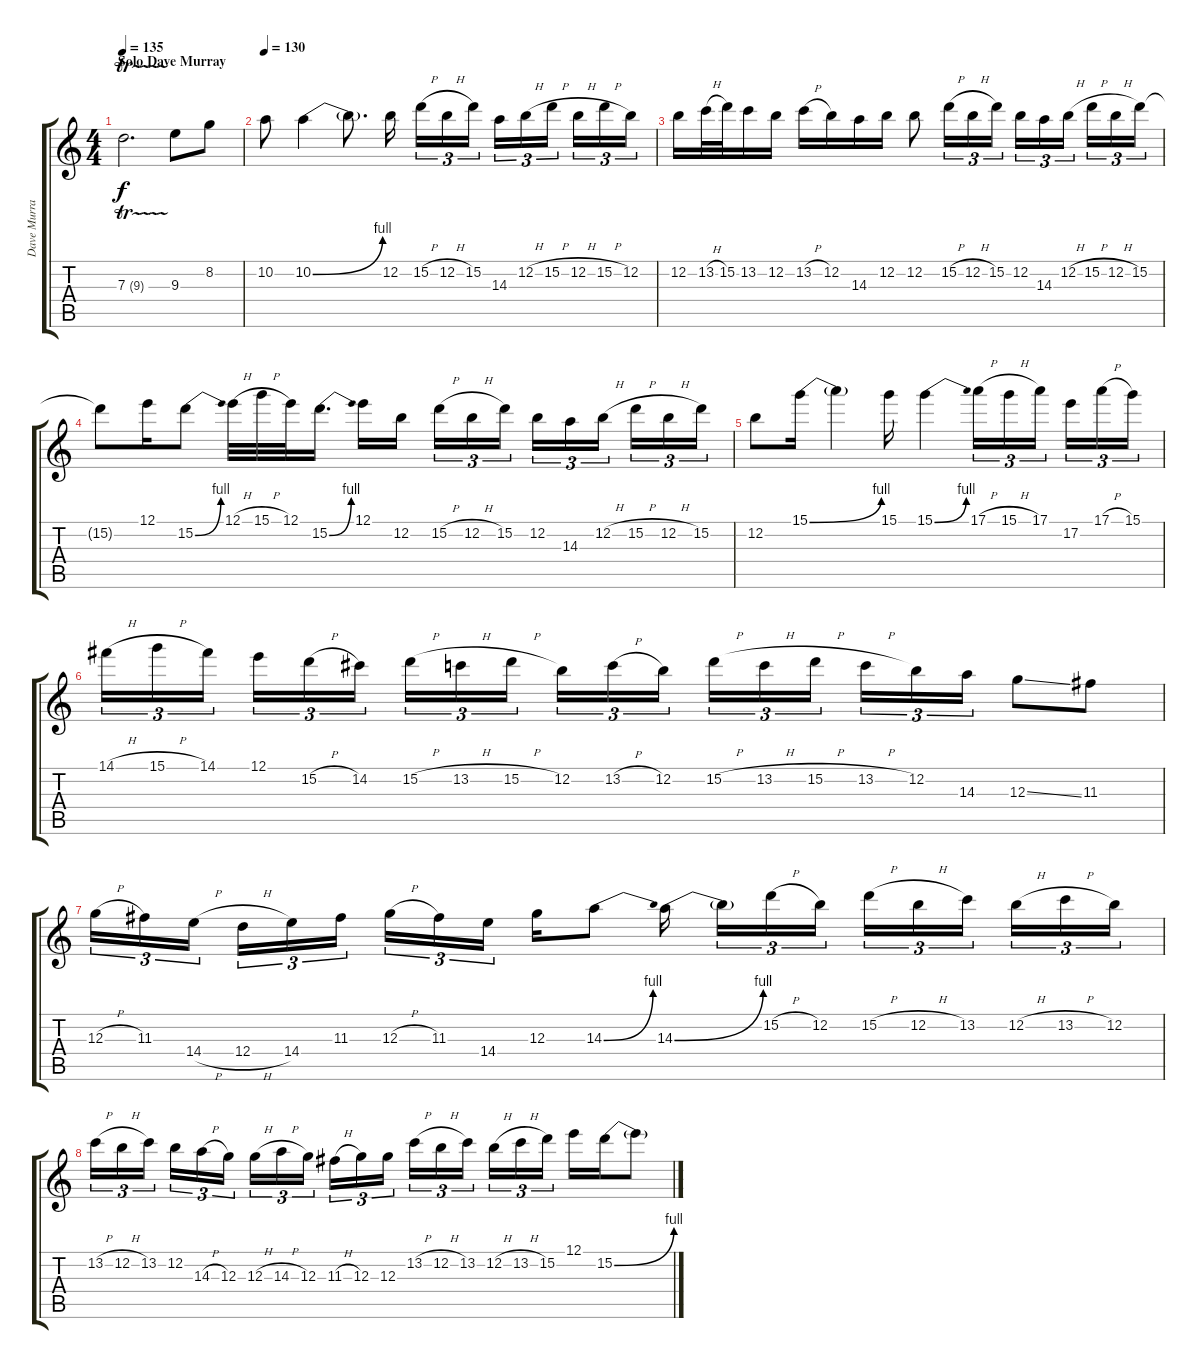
\track ("Dave Murray" "Dave Murra") {instrument distortionguitar}
\staff {score tabs}
\tuning (E4 B3 G3 D3 A2 E2) {hide}
\ts (4 4)
\section ("" "Solo Dave Murray")
\tempo 135
\clef g2
\ks c
7.3{tr (9 32)}.2{d dy f volume 14} 9.3.8{volume 16} 8.2.8 |
\tempo 130
10.2.8{volume 16} 10.2{be (bend 0 0 60 4)}.4 10.2{t}.8{d} 12.2.16{beam splitsecondary} 15.2{h}.16{tu (3 2)} 12.2{h}.16{tu (3 2)} 15.2.16{tu (3 2)} 14.3.16{tu (3 2)} 12.2{h}.16{tu (3 2)} 15.2{h}.16{tu (3 2) beam splitsecondary} 12.2{h}.16{tu (3 2)} 15.2{h}.16{tu (3 2)} 12.2.16{tu (3 2)} |
12.2.16 13.2{h}.32 15.2.32 13.2.16 12.2.16 13.2{h}.16 12.2.16 14.3.16 12.2.16 12.2.8 15.2{h}.16{tu (3 2)} 12.2{h}.16{tu (3 2)} 15.2.16{tu (3 2)} 12.2.16{tu (3 2)} 14.3.16{tu (3 2)} 12.2{h}.16{tu (3 2) beam splitsecondary} 15.2{h}.16{tu (3 2)} 12.2{h}.16{tu (3 2)} 15.2.16{tu (3 2)} |
15.2{t}.8 12.1.16 15.2{be (bend 0 0 60 4)}.8 12.1{h}.32 15.1{h}.32 12.1.32 15.2{be (bend 0 0 60 4)}.16{d} 12.1.16 12.2.16{beam splitsecondary} 15.2{h}.16{tu (3 2)} 12.2{h}.16{tu (3 2)} 15.2.16{tu (3 2)} 12.2.16{tu (3 2)} 14.3.16{tu (3 2)} 12.2{h}.16{tu (3 2) beam splitsecondary} 15.2{h}.16{tu (3 2)} 12.2{h}.16{tu (3 2)} 15.2.16{tu (3 2)} |
12.2.8 15.1{be (bend 0 0 60 4)}.16 15.1{t}.4 15.1.16 15.1{be (bend 0 0 60 4)}.4 17.1{h}.16{tu (3 2)} 15.1{h}.16{tu (3 2)} 17.1.16{tu (3 2) beam splitsecondary} 17.2.16{tu (3 2)} 17.1{h}.16{tu (3 2)} 15.1.16{tu (3 2)} |
14.1{h}.16{tu (3 2)} 15.1{h}.16{tu (3 2)} 14.1.16{tu (3 2) beam splitsecondary} 12.1.16{tu (3 2)} 15.2{h}.16{tu (3 2)} 14.2.16{tu (3 2)} 15.2{h}.16{tu (3 2)} 13.2{h}.16{tu (3 2)} 15.2{h}.16{tu (3 2) beam splitsecondary} 12.2.16{tu (3 2)} 13.2{h}.16{tu (3 2)} 12.2.16{tu (3 2)} 15.2{h}.16{tu (3 2)} 13.2{h}.16{tu (3 2)} 15.2{h}.16{tu (3 2) beam splitsecondary} 13.2{h}.16{tu (3 2)} 12.2.16{tu (3 2)} 14.3.16{tu (3 2)} 12.3{ss}.8 11.3.8 |
12.3{h}.16{tu (3 2)} 11.3.16{tu (3 2)} 14.4{h}.16{tu (3 2) beam splitsecondary} 12.4{h}.16{tu (3 2)} 14.4.16{tu (3 2)} 11.3.16{tu (3 2)} 12.3{h}.16{tu (3 2)} 11.3.16{tu (3 2)} 14.4.16{tu (3 2) beam splitsecondary} 12.3.16 14.3{be (bend 0 0 60 4)}.8 14.3{be (bend 0 0 60 4)}.16{beam splitsecondary} 14.3{t}.16{tu (3 2)} 15.2{h}.16{tu (3 2)} 12.2.16{tu (3 2)} 15.2{h}.16{tu (3 2)} 12.2{h}.16{tu (3 2)} 13.2.16{tu (3 2) beam splitsecondary} 12.2{h}.16{tu (3 2)} 13.2{h}.16{tu (3 2)} 12.2.16{tu (3 2)} |
13.2{h}.16{tu (3 2)} 12.2{h}.16{tu (3 2)} 13.2.16{tu (3 2) beam splitsecondary} 12.2.16{tu (3 2)} 14.3{h}.16{tu (3 2)} 12.3.16{tu (3 2)} 12.3{h}.16{tu (3 2)} 14.3{h}.16{tu (3 2)} 12.3.16{tu (3 2) beam splitsecondary} 11.3{h}.16{tu (3 2)} 12.3.16{tu (3 2)} 12.3.16{tu (3 2)} 13.2{h}.16{tu (3 2)} 12.2{h}.16{tu (3 2)} 13.2.16{tu (3 2) beam splitsecondary} 12.2{h}.16{tu (3 2)} 13.2{h}.16{tu (3 2)} 15.2.16{tu (3 2)} 12.1.16 15.2{be (bend 0 0 60 4)}.16 15.2{t}.8
